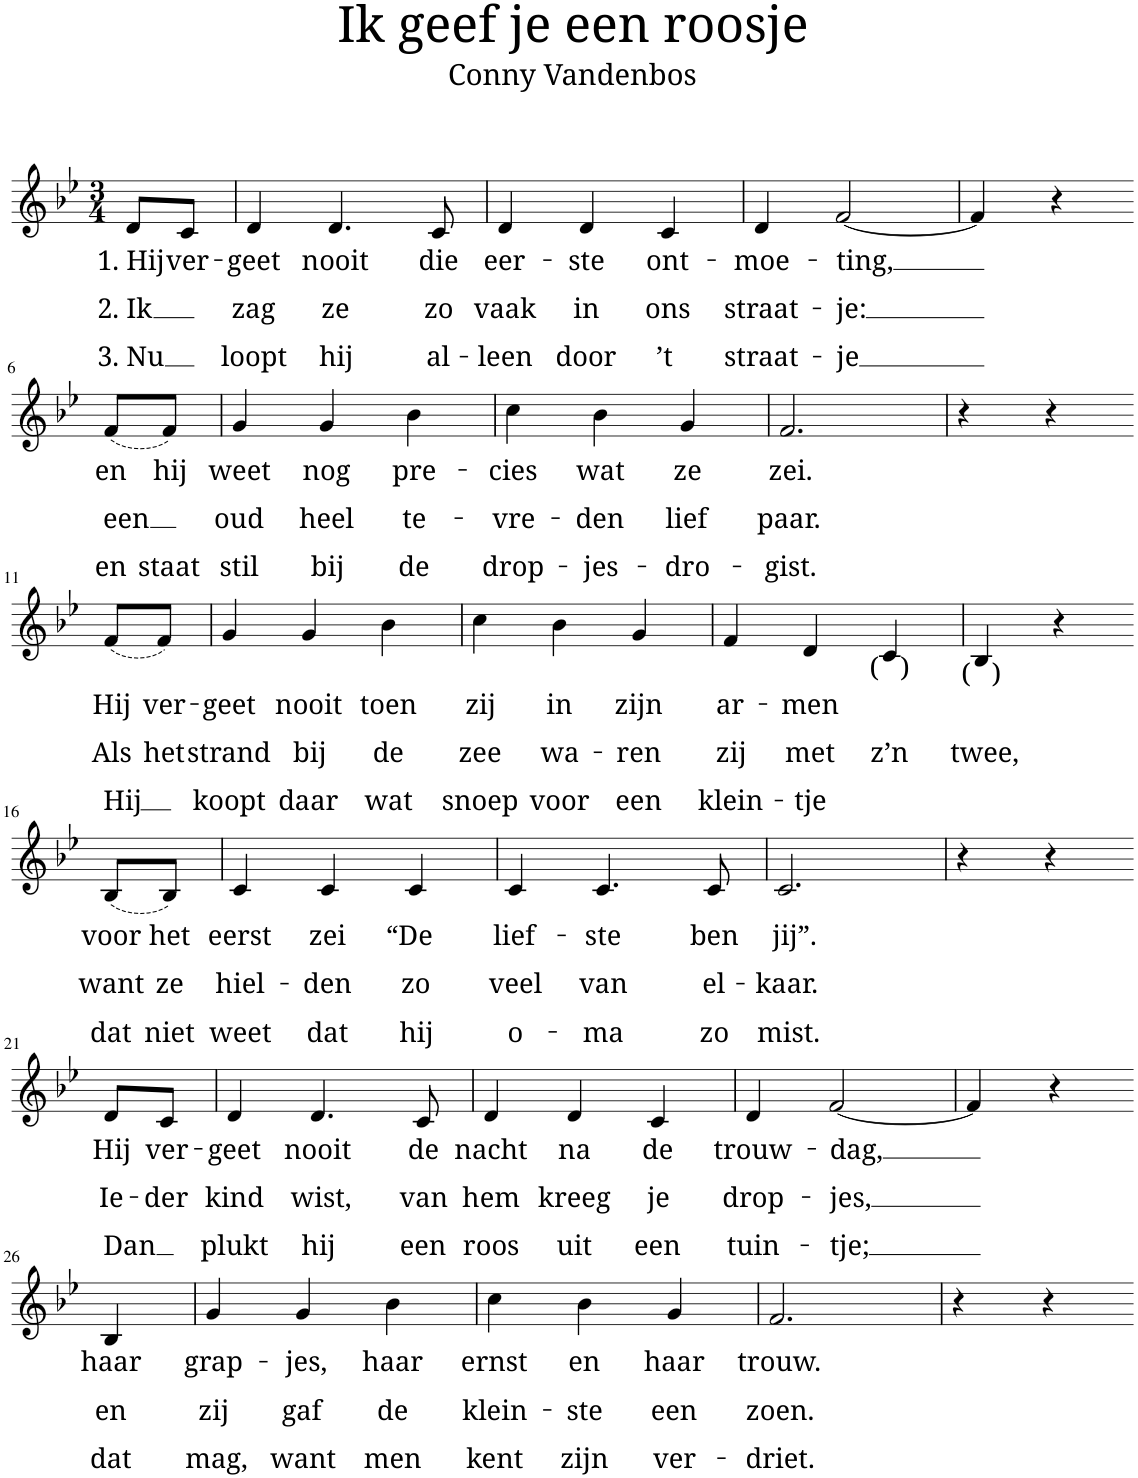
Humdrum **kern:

**kern	**text	**text	**text
*part1	*part1	*part1	*part1
*staff1	*staff1	*staff1	*staff1
*I"Piano	*	*	*
*I'Pno.	*	*	*
*clefG2	*	*	*
*k[b-e-]	*	*	*
*M3/4	*	*	*
=1	=1	=1	=1
!	!LO:LY:b	!LO:LY:b	!LO:LY:b
8d/L	1. Hij	2. Ik	3. Nu
!	!LO:LY:b	!	!
8c/J	ver-	.	.
=2	=2	=2	=2
!	!LO:LY:b	!LO:LY:b	!LO:LY:b
4d/	-geet	zag	loopt
!	!LO:LY:b	!LO:LY:b	!LO:LY:b
4.d/	nooit	ze	hij
!	!LO:LY:b	!LO:LY:b	!LO:LY:b
8c/	die	zo	al-
=3	=3	=3	=3
!	!LO:LY:b	!LO:LY:b	!LO:LY:b
4d/	eer-	vaak	-leen
!	!LO:LY:b	!LO:LY:b	!LO:LY:b
4d/	-ste	in	door
!	!LO:LY:b	!LO:LY:b	!LO:LY:b
4c/	ont-	ons	’t
=4	=4	=4	=4
!	!LO:LY:b	!LO:LY:b	!LO:LY:b
4d/	-moe-	straat-	straat-
!	!LO:LY:b	!LO:LY:b	!LO:LY:b
[2f/	-ting,	-je:	-je
=5	=5	=5	=5
4f/]	.	.	.
4r	.	.	.
!!LO:LB:g=z
=6-	=6-	=6-	=6-
!	!LO:LY:b	!LO:LY:b	!LO:LY:b
(8f/L	en	een	en
!	!LO:LY:b	!	!LO:LY:b
8f/J)	hij	.	staat
=7	=7	=7	=7
!	!LO:LY:b	!LO:LY:b	!LO:LY:b
4g/	weet	oud	stil
!	!LO:LY:b	!LO:LY:b	!LO:LY:b
4g/	nog	heel	bij
!	!LO:LY:b	!LO:LY:b	!LO:LY:b
4b-\	pre-	te-	de
=8	=8	=8	=8
!	!LO:LY:b	!LO:LY:b	!LO:LY:b
4cc\	-cies	-vre-	drop-
!	!LO:LY:b	!LO:LY:b	!LO:LY:b
4b-\	wat	-den	-jes-
!	!LO:LY:b	!LO:LY:b	!LO:LY:b
4g/	ze	lief	-dro-
=9	=9	=9	=9
!	!LO:LY:b	!LO:LY:b	!LO:LY:b
2.f/	zei.	paar.	-gist.
=10	=10	=10	=10
4r	.	.	.
4r	.	.	.
!!LO:LB:g=z
=11-	=11-	=11-	=11-
!	!LO:LY:b	!LO:LY:b	!LO:LY:b
(8f/L	Hij	Als	Hij
!	!LO:LY:b	!LO:LY:b	!
8f/J)	ver-	het	.
=12	=12	=12	=12
!	!LO:LY:b	!LO:LY:b	!LO:LY:b
4g/	-geet	strand	koopt
!	!LO:LY:b	!LO:LY:b	!LO:LY:b
4g/	nooit	bij	daar
!	!LO:LY:b	!LO:LY:b	!LO:LY:b
4b-\	toen	de	wat
=13	=13	=13	=13
!	!LO:LY:b	!LO:LY:b	!LO:LY:b
4cc\	zij	zee	snoep
!	!LO:LY:b	!LO:LY:b	!LO:LY:b
4b-\	in	wa-	voor
!	!LO:LY:b	!LO:LY:b	!LO:LY:b
4g/	zijn	-ren	een
=14	=14	=14	=14
!	!LO:LY:b	!LO:LY:b	!LO:LY:b
4f/	ar-	zij	klein-
!	!LO:LY:b	!LO:LY:b	!LO:LY:b
4d/	-men	met	-tje
!	!LO:LY:b	!LO:LY:b	!
4c/	( )	z’n	.
=15	=15	=15	=15
!	!LO:LY:b	!LO:LY:b	!
4B-/	( )	twee,	.
4r	.	.	.
!!LO:LB:g=z
=16-	=16-	=16-	=16-
!	!LO:LY:b	!LO:LY:b	!LO:LY:b
(8B-/L	voor	want	dat
!	!LO:LY:b	!LO:LY:b	!LO:LY:b
8B-/J)	het	ze	niet
=17	=17	=17	=17
!	!LO:LY:b	!LO:LY:b	!LO:LY:b
4c/	eerst	hiel-	weet
!	!LO:LY:b	!LO:LY:b	!LO:LY:b
4c/	zei	-den	dat
!	!LO:LY:b	!LO:LY:b	!LO:LY:b
4c/	“De	zo	hij
=18	=18	=18	=18
!	!LO:LY:b	!LO:LY:b	!LO:LY:b
4c/	lief-	veel	o-
!	!LO:LY:b	!LO:LY:b	!LO:LY:b
4.c/	-ste	van	-ma
!	!LO:LY:b	!LO:LY:b	!LO:LY:b
8c/	ben	el-	zo
=19	=19	=19	=19
!	!LO:LY:b	!LO:LY:b	!LO:LY:b
2.c/	jij”.	-kaar.	mist.
=20	=20	=20	=20
4r	.	.	.
4r	.	.	.
!!LO:LB:g=z
=21-	=21-	=21-	=21-
!	!LO:LY:b	!LO:LY:b	!LO:LY:b
8d/L	Hij	Ie-	Dan
!	!LO:LY:b	!LO:LY:b	!
8c/J	ver-	-der	.
=22	=22	=22	=22
!	!LO:LY:b	!LO:LY:b	!LO:LY:b
4d/	-geet	kind	plukt
!	!LO:LY:b	!LO:LY:b	!LO:LY:b
4.d/	nooit	wist,	hij
!	!LO:LY:b	!LO:LY:b	!LO:LY:b
8c/	de	van	een
=23	=23	=23	=23
!	!LO:LY:b	!LO:LY:b	!LO:LY:b
4d/	nacht	hem	roos
!	!LO:LY:b	!LO:LY:b	!LO:LY:b
4d/	na	kreeg	uit
!	!LO:LY:b	!LO:LY:b	!LO:LY:b
4c/	de	je	een
=24	=24	=24	=24
!	!LO:LY:b	!LO:LY:b	!LO:LY:b
4d/	trouw-	drop-	tuin-
!	!LO:LY:b	!LO:LY:b	!LO:LY:b
[2f/	-dag,	-jes,	-tje;
=25	=25	=25	=25
4f/]	.	.	.
4r	.	.	.
!!LO:LB:g=z
=26-	=26-	=26-	=26-
!	!LO:LY:b	!LO:LY:b	!LO:LY:b
4B-/	haar	en	dat
=27	=27	=27	=27
!	!LO:LY:b	!LO:LY:b	!LO:LY:b
4g/	grap-	zij	mag,
!	!LO:LY:b	!LO:LY:b	!LO:LY:b
4g/	-jes,	gaf	want
!	!LO:LY:b	!LO:LY:b	!LO:LY:b
4b-\	haar	de	men
=28	=28	=28	=28
!	!LO:LY:b	!LO:LY:b	!LO:LY:b
4cc\	ernst	klein-	kent
!	!LO:LY:b	!LO:LY:b	!LO:LY:b
4b-\	en	-ste	zijn
!	!LO:LY:b	!LO:LY:b	!LO:LY:b
4g/	haar	een	ver-
=29	=29	=29	=29
!	!LO:LY:b	!LO:LY:b	!LO:LY:b
2.f/	trouw.	zoen.	-driet.
=30	=30	=30	=30
4r	.	.	.
4r	.	.	.
=-	=-	=-	=-
*-	*-	*-	*-
